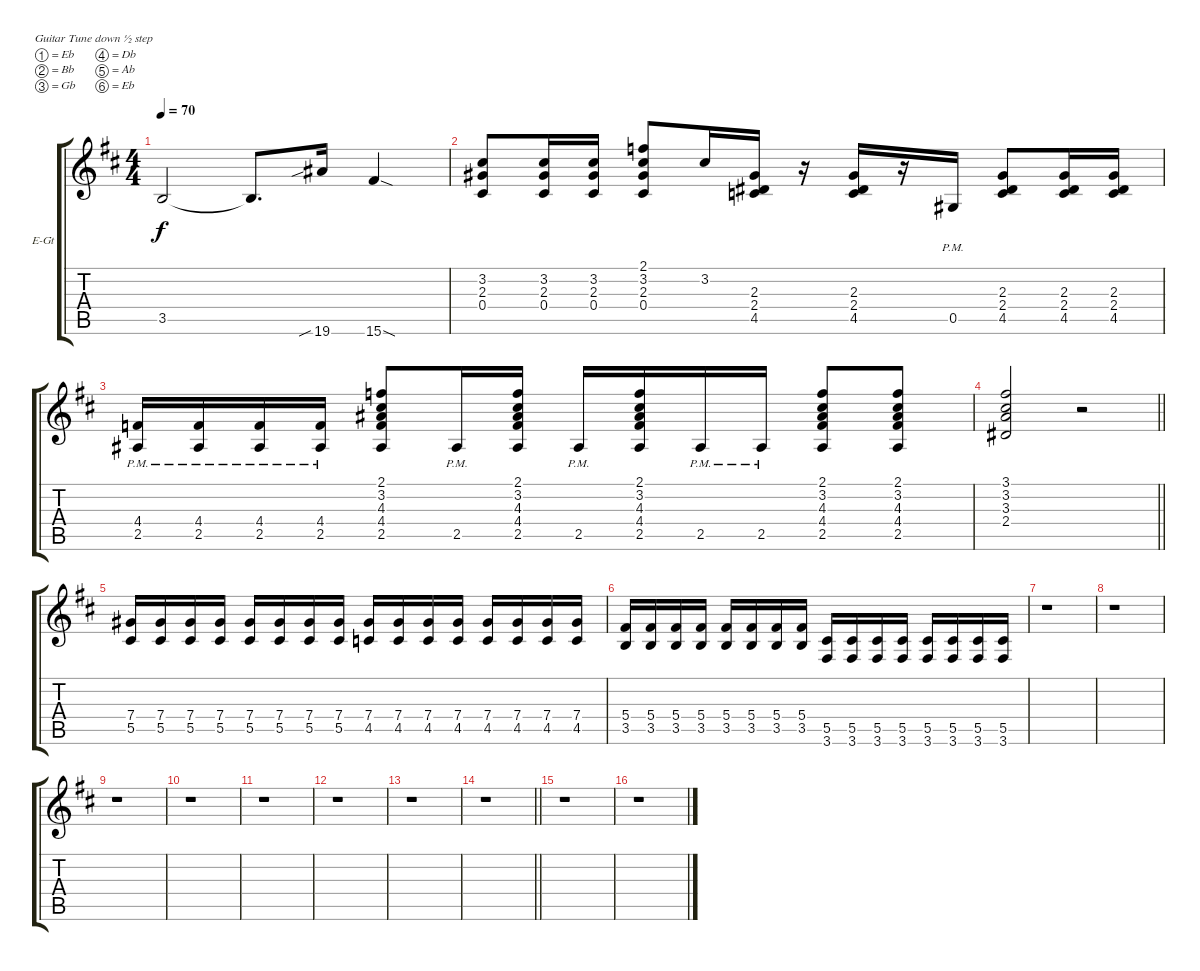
\bracketExtendMode groupsimilarinstruments
\firstSystemTrackNameOrientation horizontal
\otherSystemsTrackNameOrientation horizontal
\track ("Untitled" "E-Gt") {instrument distortionguitar}
\staff {score tabs}
\tuning (Eb4 Bb3 Gb3 Db3 Ab2 Eb2)
\ts (4 4)
\tempo 70
\clef g2
\ks d
3.5.2{dy f} 3.5{t}.8{d} 19.6{sib}.16 15.6{sod}.4 |
(3.2 2.3 0.4).8 (3.2 2.3 0.4).16 (3.2 2.3 0.4).16 (2.1 3.2 2.3 0.4).8 3.2.16 (2.3 2.4 4.5).16 r.16 (2.3 2.4 4.5).16 r.16 0.5{pm}.16 (2.3 2.4 4.5).8 (2.3 2.4 4.5).16 (2.3 2.4 4.5).16 |
(4.4{pm} 2.5{pm}).16 (4.4{pm} 2.5{pm}).16 (4.4{pm} 2.5{pm}).16 (4.4{pm} 2.5{pm}).16 (2.1 3.2 4.3 4.4 2.5).8 2.5{pm}.16 (2.1 3.2 4.3 4.4 2.5).16 2.5{pm}.16 (2.1 3.2 4.3 4.4 2.5).16 2.5{pm}.16 2.5{pm}.16 (2.1 3.2 4.3 4.4 2.5).8 (2.1 3.2 4.3 4.4 2.5).8 |
\barLineRight lightlight
(3.1 3.2 3.3 2.4).2 r.2 |
\section ("" " ")
(7.4 5.5).16 (7.4 5.5).16 (7.4 5.5).16 (7.4 5.5).16 (7.4 5.5).16 (7.4 5.5).16 (7.4 5.5).16 (7.4 5.5).16 (7.4 4.5).16 (7.4 4.5).16 (7.4 4.5).16 (7.4 4.5).16 (7.4 4.5).16 (7.4 4.5).16 (7.4 4.5).16 (7.4 4.5).16 |
(5.4 3.5).16 (5.4 3.5).16 (5.4 3.5).16 (5.4 3.5).16 (5.4 3.5).16 (5.4 3.5).16 (5.4 3.5).16 (5.4 3.5).16 (5.5 3.6).16 (5.5 3.6).16 (5.5 3.6).16 (5.5 3.6).16 (5.5 3.6).16 (5.5 3.6).16 (5.5 3.6).16 (5.5 3.6).16 |
r.1 |
r.1 |
r.1 |
r.1 |
r.1 |
r.1 |
r.1 |
\barLineRight lightlight
r.1 |
r.1 |
r.1
